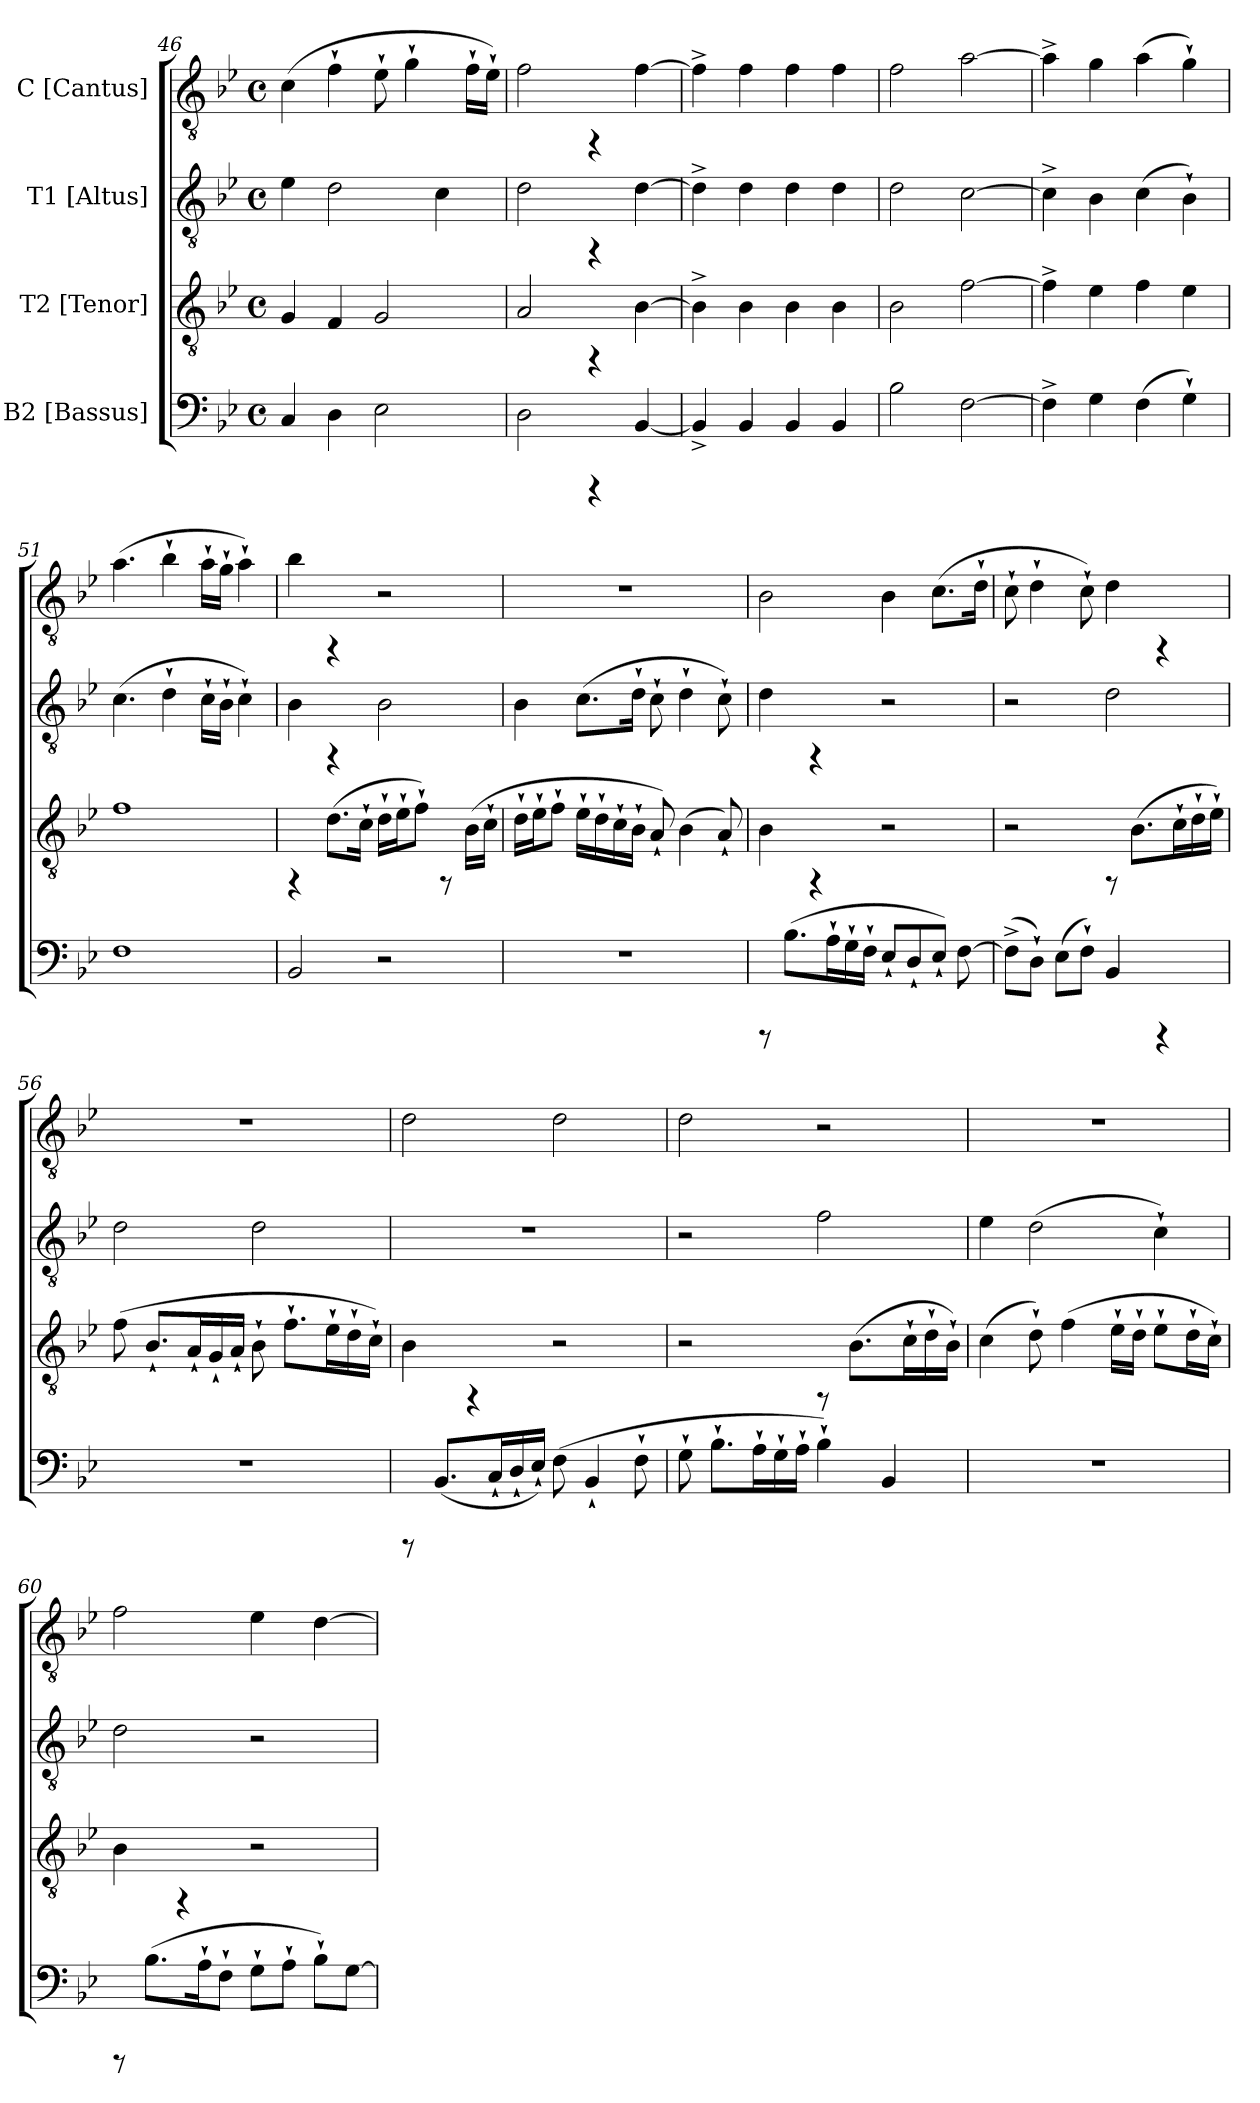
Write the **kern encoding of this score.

**kern	**kern	**kern	**kern
*part4	*part3	*part2	*part1
*staff4	*staff3	*staff2	*staff1
*I"B2 [Bassus]	*I"T2 [Tenor]	*I"T1 [Altus]	*I"C [Cantus]
*clefF4	*clefGv2	*clefGv2	*clefGv2
*k[b-e-]	*k[b-e-]	*k[b-e-]	*k[b-e-]
*B-:	*B-:	*B-:	*B-:
*M4/4	*M4/4	*M4/4	*M4/4
*met(c)	*met(c)	*met(c)	*met(c)
=46	=46	=46	=46
4C/	4G/	4e-\	(>4c\
4D\	4F/	2d\	4f`>\
2E-\	2G/	.	8e-`>\
.	.	.	4g`>\
.	.	4c\	.
.	.	.	16f`>\L
.	.	.	16e-`>\J)
=47	=47	=47	=47
2D\	2A/	2d\	2f\
4rCCC	4rFF	4rFF	4rFF
[<4BB-/	[>4B-\	[>4d\	[>4f\
!!LO:PB:g=z
=48	=48	=48	=48
4BB-^</]	4B-^>\]	4d^>\]	4f^>\]
4BB-/	4B-\	4d\	4f\
4BB-/	4B-\	4d\	4f\
4BB-/	4B-\	4d\	4f\
=49	=49	=49	=49
2B-\	2B-\	2d\	2f\
[>2F\	[>2f\	[>2c\	[>2a\
=50	=50	=50	=50
4F^>\]	4f^>\]	4c^>\]	4a^>\]
4G\	4e-\	4B-\	4g\
(>4F\	4f\	(>4c\	(>4a\
4G`>\)	4e-\	4B-`>\)	4g`>\)
=51	=51	=51	=51
1F	1f	(>4.c\	(>4.a\
.	.	4d`>\	4b-`>\
.	.	16c`>\L	16a`>\L
.	.	16B-`>\J	16g`>\J
.	.	4c`>\)	4a`>\)
=52	=52	=52	=52
2BB-/	4rFF	4B-\	4b-\
.	(>8.d\L	4rFF	4rFF
.	16c`>\J	.	.
2r	16d`>\L	2B-\	2r
.	16e-`>\	.	.
.	8f`>\J)	.	.
.	8rFF	.	.
.	(>16B-\L	.	.
.	16c`>\J	.	.
=53	=53	=53	=53
1r	16d`>\L	4B-\	1r
.	16e-`>\	.	.
.	8f`>\J	.	.
.	16e-`>\L	(>8.c\L	.
.	16d`>\	.	.
.	16c`>\	.	.
.	16B-`>\J	16d`>\J	.
.	8A`</)	8c`>\	.
.	(>4B-\	4d`>\	.
.	8A`</)	8c`>\)	.
!!LO:LB:g=z
=54	=54	=54	=54
8rCCC	4B-\	4d\	2B-\
(>8.B-\L	.	.	.
.	4rFF	4rFF	.
16A`>\	.	.	.
16G`>\	.	.	.
16F`>\J	.	.	.
8E-`</L	2r	2r	4B-\
8D`</	.	.	.
8E-`</J)	.	.	(>8.c\L
[>8F\	.	.	.
.	.	.	16d`>\J
=55	=55	=55	=55
(>8F^>\L]	2r	2r	8c`>\
8D`>\J)	.	.	4d`>\
(>8E-\L	.	.	.
8F`>\J)	.	.	8c`>\)
4BB-/	8rFF	2d\	4d\
.	(>8.B-\L	.	.
4rCCC	.	.	4rFF
.	16c`>\	.	.
.	16d`>\	.	.
.	16e-`>\J)	.	.
=56	=56	=56	=56
1r	(>8f\	2d\	1r
.	8.B-`</L	.	.
.	16A`</	.	.
.	16G`</	.	.
.	16A`</J	.	.
.	8B-`>\	2d\	.
.	8.f`>\L	.	.
.	16e-`>\	.	.
.	16d`>\	.	.
.	16c`>\J)	.	.
=57	=57	=57	=57
8rCCC	4B-\	1r	2d\
(>8.BB-/L	.	.	.
.	4rFF	.	.
16C`</	.	.	.
16D`</	.	.	.
16E-`</J)	.	.	.
(>8F\	2r	.	2d\
4BB-`</	.	.	.
8F`>\	.	.	.
!!LO:LB:g=z
=58	=58	=58	=58
8G`>\	2r	2r	2d\
8.B-`>\L	.	.	.
16A`>\	.	.	.
16G`>\	.	.	.
16A`>\J	.	.	.
4B-`>\)	8rFF	2f\	2r
.	(>8.B-\L	.	.
4BB-/	.	.	.
.	16c`>\	.	.
.	16d`>\	.	.
.	16B-`>\J)	.	.
=59	=59	=59	=59
1r	(>4c\	4e-\	1r
.	8d`>\)	(>2d\	.
.	(>4f\	.	.
.	16e-`>\L	.	.
.	16d`>\J	.	.
.	8e-`>\L	4c`>\)	.
.	16d`>\	.	.
.	16c`>\J)	.	.
=60	=60	=60	=60
8rCCC	4B-\	2d\	2f\
(>8.B-\L	.	.	.
.	4rFF	.	.
16A`>\	.	.	.
8F`>\J	.	.	.
8G`>\L	2r	2r	4e-\
8A`>\J	.	.	.
8B-`>\L)	.	.	[>4d\
[>8G\J	.	.	.
=	=	=	=
*-	*-	*-	*-
